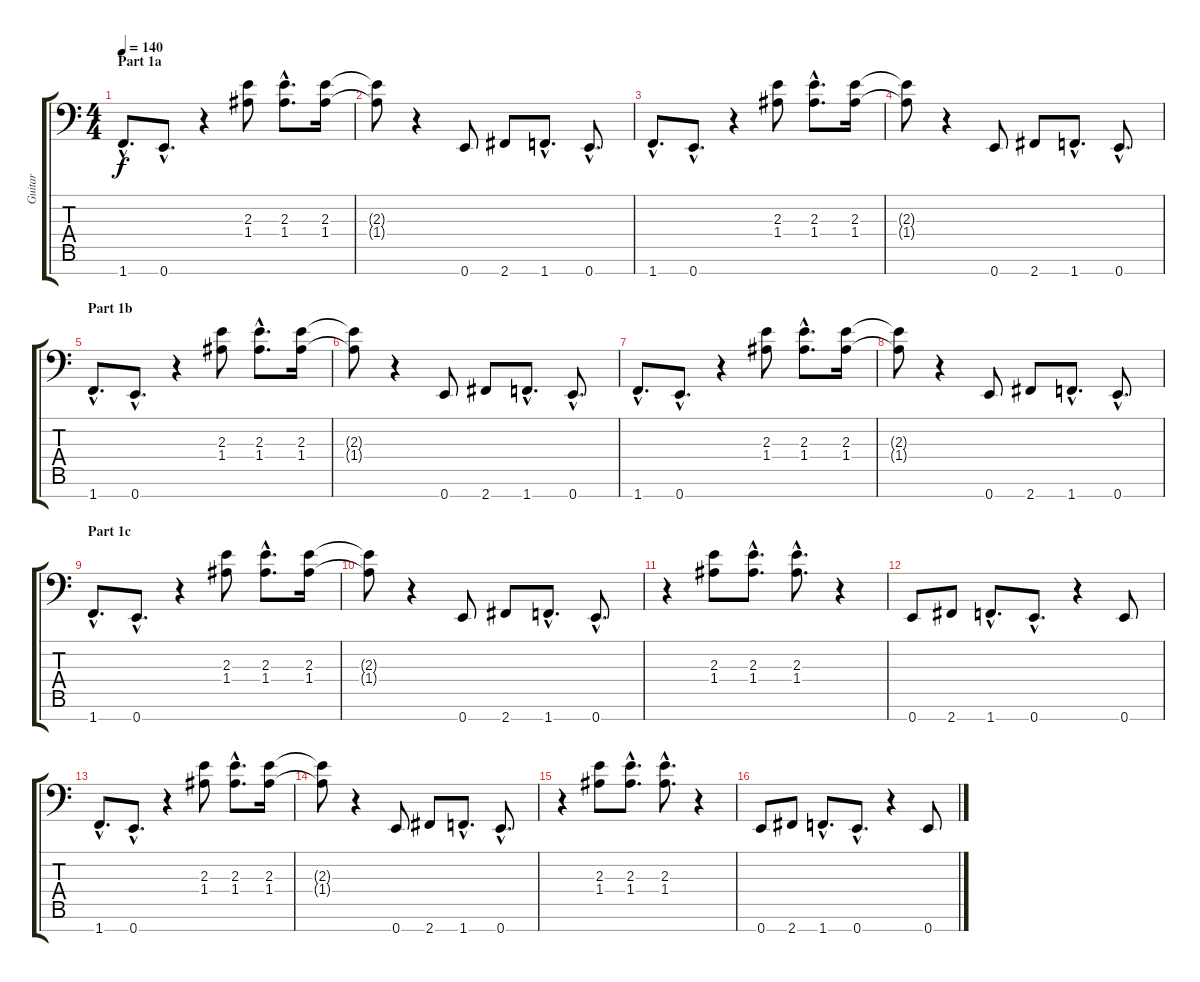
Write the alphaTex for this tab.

\track ("Guitar" "Guitar") {instrument distortionguitar}
\staff {score tabs}
\tuning (B3 G3 D3 A2 E2 B1 E1) {hide}
\ts (4 4)
\section ("" "Part 1a")
\tempo 140
\clef f4
\ks c
1.7{hac}.8{d dy f instrument distortionguitar} 0.7{hac}.8{d} r.4 (2.3 1.4).8 (2.3{hac} 1.4{hac}).8{d} (2.3 1.4).16 |
(2.3{t} 1.4{t}).8 r.4 0.7.8 2.7.8 1.7{hac}.8{d} 0.7{hac}.8{d} |
1.7{hac}.8{d} 0.7{hac}.8{d} r.4 (2.3 1.4).8 (2.3{hac} 1.4{hac}).8{d} (2.3 1.4).16 |
(2.3{t} 1.4{t}).8 r.4 0.7.8 2.7.8 1.7{hac}.8{d} 0.7{hac}.8{d} |
\section ("" "Part 1b")
1.7{hac}.8{d} 0.7{hac}.8{d} r.4 (2.3 1.4).8 (2.3{hac} 1.4{hac}).8{d} (2.3 1.4).16 |
(2.3{t} 1.4{t}).8 r.4 0.7.8 2.7.8 1.7{hac}.8{d} 0.7{hac}.8{d} |
1.7{hac}.8{d} 0.7{hac}.8{d} r.4 (2.3 1.4).8 (2.3{hac} 1.4{hac}).8{d} (2.3 1.4).16 |
(2.3{t} 1.4{t}).8 r.4 0.7.8 2.7.8 1.7{hac}.8{d} 0.7{hac}.8{d} |
\section ("" "Part 1c")
1.7{hac}.8{d} 0.7{hac}.8{d} r.4 (2.3 1.4).8 (2.3{hac} 1.4{hac}).8{d} (2.3 1.4).16 |
(2.3{t} 1.4{t}).8 r.4 0.7.8 2.7.8 1.7{hac}.8{d} 0.7{hac}.8{d} |
r.4 (2.3 1.4).8 (2.3{hac} 1.4{hac}).8{d} (2.3{hac} 1.4{hac}).8{d} r.4 |
0.7.8 2.7.8 1.7{hac}.8{d} 0.7{hac}.8{d} r.4 0.7.8 |
1.7{hac}.8{d} 0.7{hac}.8{d} r.4 (2.3 1.4).8 (2.3{hac} 1.4{hac}).8{d} (2.3 1.4).16 |
(2.3{t} 1.4{t}).8 r.4 0.7.8 2.7.8 1.7{hac}.8{d} 0.7{hac}.8{d} |
r.4 (2.3 1.4).8 (2.3{hac} 1.4{hac}).8{d} (2.3{hac} 1.4{hac}).8{d} r.4 |
0.7.8 2.7.8 1.7{hac}.8{d} 0.7{hac}.8{d} r.4 0.7.8
